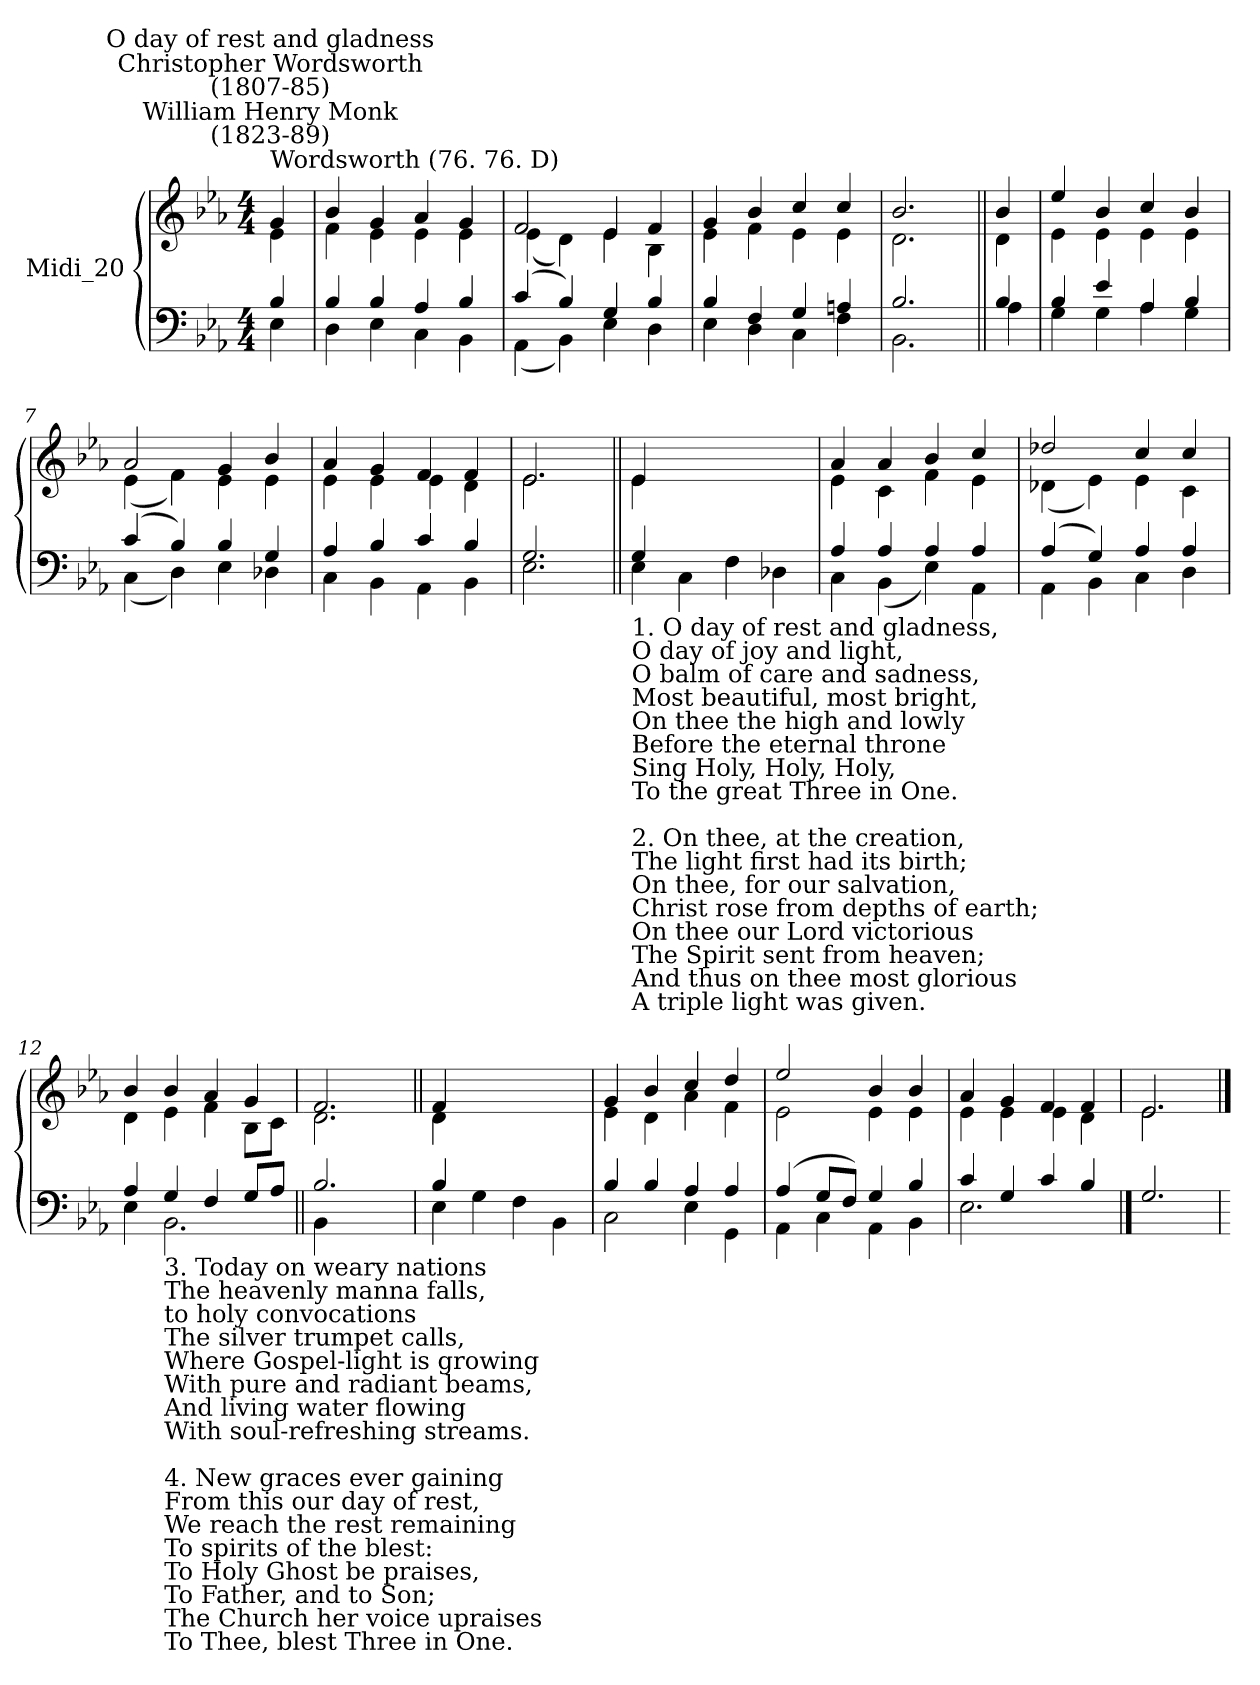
**kern	**kern
*part2	*part1
*staff2	*staff1
*I"Midi_20	*I"Midi_20
*clefF4	*clefG2
*k[b-e-a-]	*k[b-e-a-]
*E-:	*E-:
*M4/4	*M4/4
=	=
*^	*^
!	!	!LO:TX:a:t=Wordsworth (76. 76. D)	!
!	!	!LO:TX:a:cj:t=William Henry Monk\n(1823-89)	!
!	!	!LO:TX:a:cj:t=Christopher Wordsworth\n(1807-85)	!
!	!	!LO:TX:a:cj:t=O day of rest and gladness	!
4B-/	4E-\	4g/	4e-\
=1	=1	=1	=1
4B-/	4D\	4b-/	4f\
4B-/	4E-\	4g/	4e-\
4A-/	4C\	4a-/	4e-\
4B-/	4BB-\	4g/	4e-\
=2	=2	=2	=2
(>4c/	(<4AA-\	2f/	(<4e-\
4B-/)	4BB-\)	.	4d\)
4G/	4E-\	4e-/	4e-\
4B-/	4D\	4f/	4B-\
=3	=3	=3	=3
4B-/	4E-\	4g/	4e-\
4F/	4D\	4b-/	4f\
4G/	4C\	4cc/	4e-\
4An/	4F\	4cc/	4e-\
=4	=4	=4	=4
2.B-/	2.BB-\	2.b-/	2.d\
=5||	=5||	=5||	=5||
4B-/	4A-\	4b-/	4d\
=6	=6	=6	=6
4B-/	4G\	4ee-/	4e-\
4e-/	4G\	4b-/	4e-\
4A-/	4A-\	4cc/	4e-\
4B-/	4G\	4b-/	4e-\
=7	=7	=7	=7
(>4c/	(<4C\	2a-/	(<4e-\
4B-/)	4D\)	.	4f\)
4B-/	4E-\	4g/	4e-\
4G/	4D-X\	4b-/	4e-\
=8	=8	=8	=8
4A-/	4C\	4a-/	4e-\
4B-/	4BB-\	4g/	4e-\
4c/	4AA-\	4f/	4e-\
4B-/	4BB-\	4f/	4d\
=9	=9	=9	=9
2.G/	2.E-\	2.e-/	2.e-\
!!LO:LB:g=z	!!
=10||	=10||	=10||	=10||
!LO:TX:b:t=1. O day of rest and gladness,\nO day of joy and light,\nO balm of care and sadness,\nMost beautiful, most bright,\nOn thee the high and lowly\nBefore the eternal throne\nSing Holy, Holy, Holy,\nTo the great Three in One.\n\n2. On thee, at the creation,\nThe light first had its birth;\nOn thee, for our salvation,\nChrist rose from depths of earth;\nOn thee our Lord victorious\nThe Spirit sent from heaven;\nAnd thus on thee most glorious\nA triple light was given.	!	!	!
4G/	4E-\	4e-/	4e-\
2.ryy	4C\	2.ryy	2.ryy
.	4F\	.	.
.	4D-X\	.	.
=10A	=10A	=10A	=10A
4A-/	4C\	4a-/	4e-\
4A-/	(4BB-\	4a-/	4c\
4A-/	4E-\)	4b-/	4f\
4A-/	4AA-\	4cc/	4e-\
=11A	=11A	=11A	=11A
(>4A-/	4AA-\	2dd-X/	(<4d-X\
4G/)	4BB-\	.	4e-\)
4A-/	4C\	4cc/	4e-\
4A-/	4D\	4cc/	4c\
=12A	=12A	=12A	=12A
4A-/	4E-\	4b-/	4d\
!LO:TX:b:t=3. Today on weary nations\nThe heavenly manna falls,\nto holy convocations\nThe silver trumpet calls,\nWhere Gospel-light is growing\nWith pure and radiant beams,\nAnd living water flowing\nWith soul-refreshing streams.\n\n4. New graces ever gaining\nFrom this our day of rest,\nWe reach the rest remaining\nTo spirits of the blest&colon;\nTo Holy Ghost be praises,\nTo Father, and to Son;\nThe Church her voice upraises\nTo Thee, blest Three in One.	!	!	!
4G/	2.BB-\	4b-/	4e-\
4F/	.	4a-/	4f\
8G/L	.	4g/	8B-\L
8A-/J	.	.	8c\J
=13A||	=13A||	=13A	=13A
2.B-/	4BB-\	2.f/	2.d\
.	2ryy	.	.
=14	=14	=14||	=14||
4B-/	4E-\	4f/	4d\
2.ryy	4G\	2.ryy	2.ryy
.	4F\	.	.
.	4BB-\	.	.
=15	=15	=15	=15
4B-/	2C\	4g/	4e-\
4B-/	.	4b-/	4d\
4A-/	4E-\	4cc/	4a-\
4A-/	4GG\	4dd/	4f\
=16	=16	=16	=16
(>4A-/	4AA-\	2ee-/	2e-\
8G/L	4C\	.	.
8F/J)	.	.	.
4G/	4AA-\	4b-/	4e-\
4B-/	4BB-\	4b-/	4e-\
=17	=17	=17	=17
4c/	2.E-\	4a-/	4e-\
4G/	.	4g/	4e-\
4c/	.	4f/	4e-\
4B-/	4ryy	4f/	4d\
*v	*v	*	*
==18	=18	=18
2.G/	2.e-/	2.e-\
*	*v	*v
=	==
*-	*-
